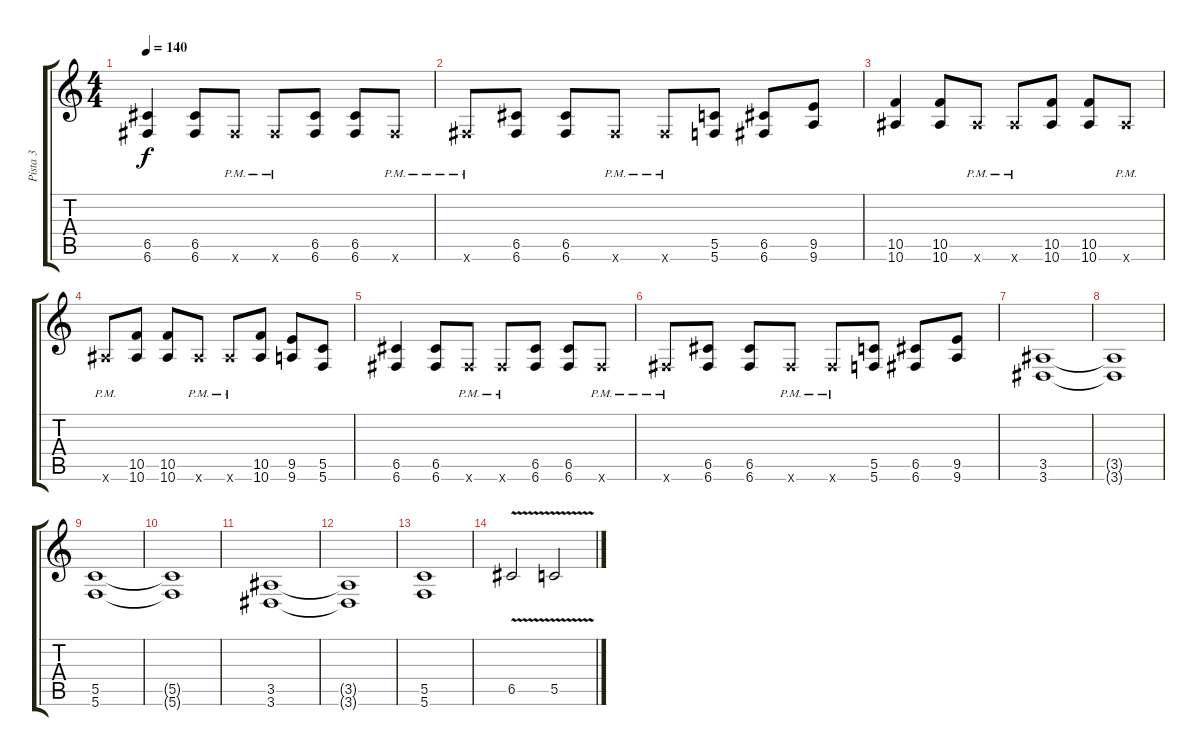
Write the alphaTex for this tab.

\track ("Pista 3" "Pista 3") {instrument distortionguitar}
\staff {score tabs}
\tuning (D4 A3 F3 C3 G2 C2) {hide}
\ts (4 4)
\tempo 140
\clef g2
\ks c
(6.5 6.6).4{dy f} (6.5 6.6).8 6.6{pm x}.8 6.6{pm x}.8 (6.5 6.6).8 (6.5 6.6).8 6.6{pm x}.8 |
6.6{pm x}.8 (6.5 6.6).8 (6.5 6.6).8 6.6{pm x}.8 6.6{pm x}.8 (5.5 5.6).8 (6.5 6.6).8 (9.5 9.6).8 |
(10.5 10.6).4 (10.5 10.6).8 10.6{pm x}.8 10.6{pm x}.8 (10.5 10.6).8 (10.5 10.6).8 10.6{pm x}.8 |
10.6{pm x}.8 (10.5 10.6).8 (10.5 10.6).8 10.6{pm x}.8 10.6{pm x}.8 (10.5 10.6).8 (9.5 9.6).8 (5.5 5.6).8 |
(6.5 6.6).4 (6.5 6.6).8 6.6{pm x}.8 6.6{pm x}.8 (6.5 6.6).8 (6.5 6.6).8 6.6{pm x}.8 |
6.6{pm x}.8 (6.5 6.6).8 (6.5 6.6).8 6.6{pm x}.8 6.6{pm x}.8 (5.5 5.6).8 (6.5 6.6).8 (9.5 9.6).8 |
(3.5 3.6).1 |
(3.5{t} 3.6{t}).1 |
(5.5 5.6).1 |
(5.5{t} 5.6{t}).1 |
(3.5 3.6).1 |
(3.5{t} 3.6{t}).1 |
(5.5 5.6).1 |
6.5{v}.2 5.5{v}.2
